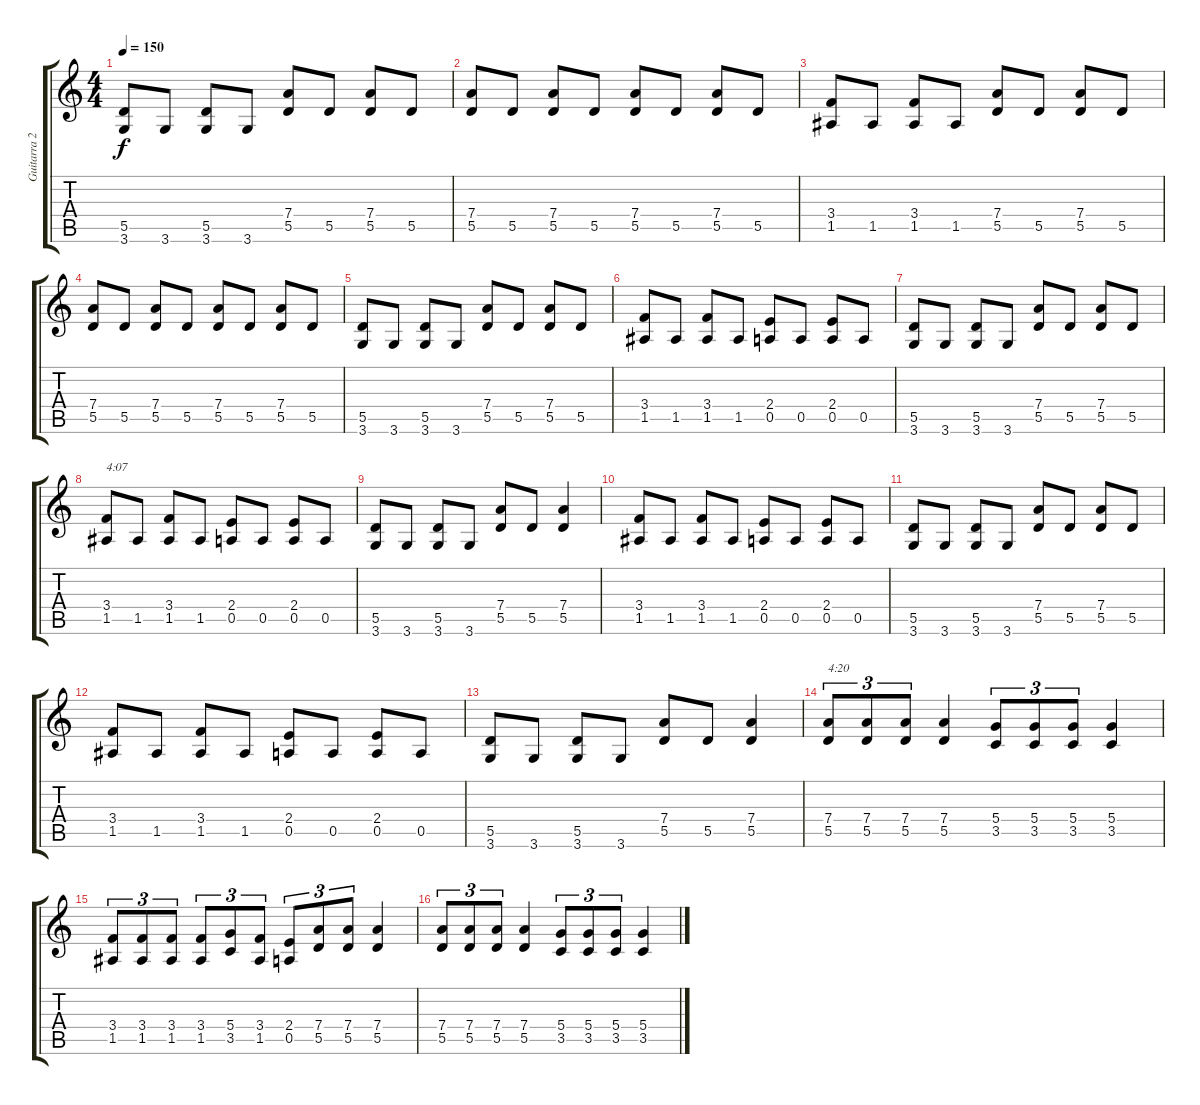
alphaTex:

\track ("Guitarra 2" "Guitarra 2") {instrument distortionguitar}
\staff {score tabs}
\tuning (E4 B3 G3 D3 A2 E2) {hide}
\ts (4 4)
\tempo 150
\clef g2
\ks c
(5.5 3.6).8{dy f} 3.6.8 (5.5 3.6).8 3.6.8 (7.4 5.5).8 5.5.8 (7.4 5.5).8 5.5.8 |
(7.4 5.5).8 5.5.8 (7.4 5.5).8 5.5.8 (7.4 5.5).8 5.5.8 (7.4 5.5).8 5.5.8 |
(3.4 1.5).8 1.5.8 (3.4 1.5).8 1.5.8 (7.4 5.5).8 5.5.8 (7.4 5.5).8 5.5.8 |
(7.4 5.5).8 5.5.8 (7.4 5.5).8 5.5.8 (7.4 5.5).8 5.5.8 (7.4 5.5).8 5.5.8 |
(5.5 3.6).8 3.6.8 (5.5 3.6).8 3.6.8 (7.4 5.5).8 5.5.8 (7.4 5.5).8 5.5.8 |
(3.4 1.5).8 1.5.8 (3.4 1.5).8 1.5.8 (2.4 0.5).8 0.5.8 (2.4 0.5).8 0.5.8 |
(5.5 3.6).8 3.6.8 (5.5 3.6).8 3.6.8 (7.4 5.5).8 5.5.8 (7.4 5.5).8 5.5.8 |
(3.4 1.5).8{txt "4:07"} 1.5.8 (3.4 1.5).8 1.5.8 (2.4 0.5).8 0.5.8 (2.4 0.5).8 0.5.8 |
(5.5 3.6).8 3.6.8 (5.5 3.6).8 3.6.8 (7.4 5.5).8 5.5.8 (7.4 5.5).4 |
(3.4 1.5).8 1.5.8 (3.4 1.5).8 1.5.8 (2.4 0.5).8 0.5.8 (2.4 0.5).8 0.5.8 |
(5.5 3.6).8 3.6.8 (5.5 3.6).8 3.6.8 (7.4 5.5).8 5.5.8 (7.4 5.5).8 5.5.8 |
(3.4 1.5).8 1.5.8 (3.4 1.5).8 1.5.8 (2.4 0.5).8 0.5.8 (2.4 0.5).8 0.5.8 |
(5.5 3.6).8 3.6.8 (5.5 3.6).8 3.6.8 (7.4 5.5).8 5.5.8 (7.4 5.5).4 |
(7.4 5.5).8{tu (3 2) txt "4:20"} (7.4 5.5).8{tu (3 2)} (7.4 5.5).8{tu (3 2)} (7.4 5.5).4 (5.4 3.5).8{tu (3 2)} (5.4 3.5).8{tu (3 2)} (5.4 3.5).8{tu (3 2)} (5.4 3.5).4 |
(3.4 1.5).8{tu (3 2)} (3.4 1.5).8{tu (3 2)} (3.4 1.5).8{tu (3 2)} (3.4 1.5).8{tu (3 2)} (5.4 3.5).8{tu (3 2)} (3.4 1.5).8{tu (3 2)} (2.4 0.5).8{tu (3 2)} (7.4 5.5).8{tu (3 2)} (7.4 5.5).8{tu (3 2)} (7.4 5.5).4 |
(7.4 5.5).8{tu (3 2)} (7.4 5.5).8{tu (3 2)} (7.4 5.5).8{tu (3 2)} (7.4 5.5).4 (5.4 3.5).8{tu (3 2)} (5.4 3.5).8{tu (3 2)} (5.4 3.5).8{tu (3 2)} (5.4 3.5).4
